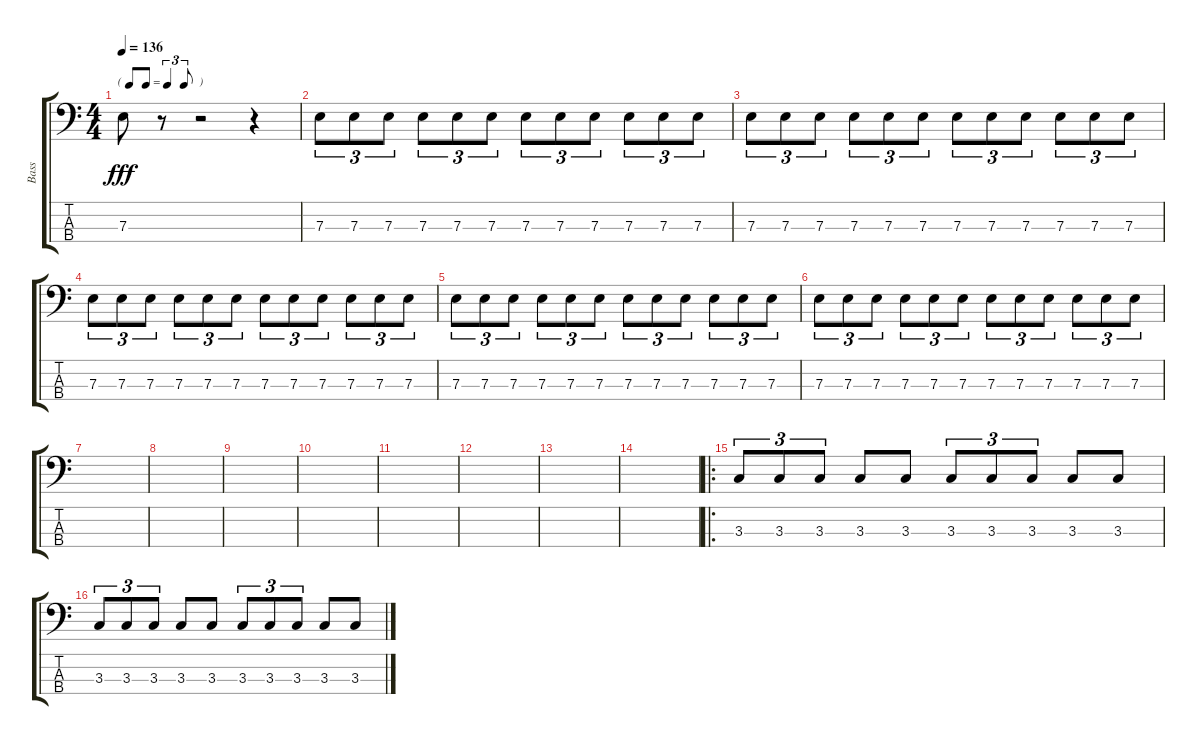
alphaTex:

\track ("Bass" "Bass") {instrument electricbassfinger}
\staff {score tabs}
\tuning (G2 D2 A1 E1) {hide}
\ts (4 4)
\tf triplet8th
\tempo 136
\clef f4
\ks c
7.3.8{dy fff} r.8 r.2 r.4 |
7.3.8{tu (3 2)} 7.3.8{tu (3 2)} 7.3.8{tu (3 2)} 7.3.8{tu (3 2)} 7.3.8{tu (3 2)} 7.3.8{tu (3 2)} 7.3.8{tu (3 2)} 7.3.8{tu (3 2)} 7.3.8{tu (3 2)} 7.3.8{tu (3 2)} 7.3.8{tu (3 2)} 7.3.8{tu (3 2)} |
7.3.8{tu (3 2)} 7.3.8{tu (3 2)} 7.3.8{tu (3 2)} 7.3.8{tu (3 2)} 7.3.8{tu (3 2)} 7.3.8{tu (3 2)} 7.3.8{tu (3 2)} 7.3.8{tu (3 2)} 7.3.8{tu (3 2)} 7.3.8{tu (3 2)} 7.3.8{tu (3 2)} 7.3.8{tu (3 2)} |
7.3.8{tu (3 2)} 7.3.8{tu (3 2)} 7.3.8{tu (3 2)} 7.3.8{tu (3 2)} 7.3.8{tu (3 2)} 7.3.8{tu (3 2)} 7.3.8{tu (3 2)} 7.3.8{tu (3 2)} 7.3.8{tu (3 2)} 7.3.8{tu (3 2)} 7.3.8{tu (3 2)} 7.3.8{tu (3 2)} |
7.3.8{tu (3 2)} 7.3.8{tu (3 2)} 7.3.8{tu (3 2)} 7.3.8{tu (3 2)} 7.3.8{tu (3 2)} 7.3.8{tu (3 2)} 7.3.8{tu (3 2)} 7.3.8{tu (3 2)} 7.3.8{tu (3 2)} 7.3.8{tu (3 2)} 7.3.8{tu (3 2)} 7.3.8{tu (3 2)} |
7.3.8{tu (3 2)} 7.3.8{tu (3 2)} 7.3.8{tu (3 2)} 7.3.8{tu (3 2)} 7.3.8{tu (3 2)} 7.3.8{tu (3 2)} 7.3.8{tu (3 2)} 7.3.8{tu (3 2)} 7.3.8{tu (3 2)} 7.3.8{tu (3 2)} 7.3.8{tu (3 2)} 7.3.8{tu (3 2)} |
|
|
|
|
|
|
|
|
\ro
3.3.8{tu (3 2)} 3.3.8{tu (3 2)} 3.3.8{tu (3 2)} 3.3.8 3.3.8 3.3.8{tu (3 2)} 3.3.8{tu (3 2)} 3.3.8{tu (3 2)} 3.3.8 3.3.8 |
3.3.8{tu (3 2)} 3.3.8{tu (3 2)} 3.3.8{tu (3 2)} 3.3.8 3.3.8 3.3.8{tu (3 2)} 3.3.8{tu (3 2)} 3.3.8{tu (3 2)} 3.3.8 3.3.8
